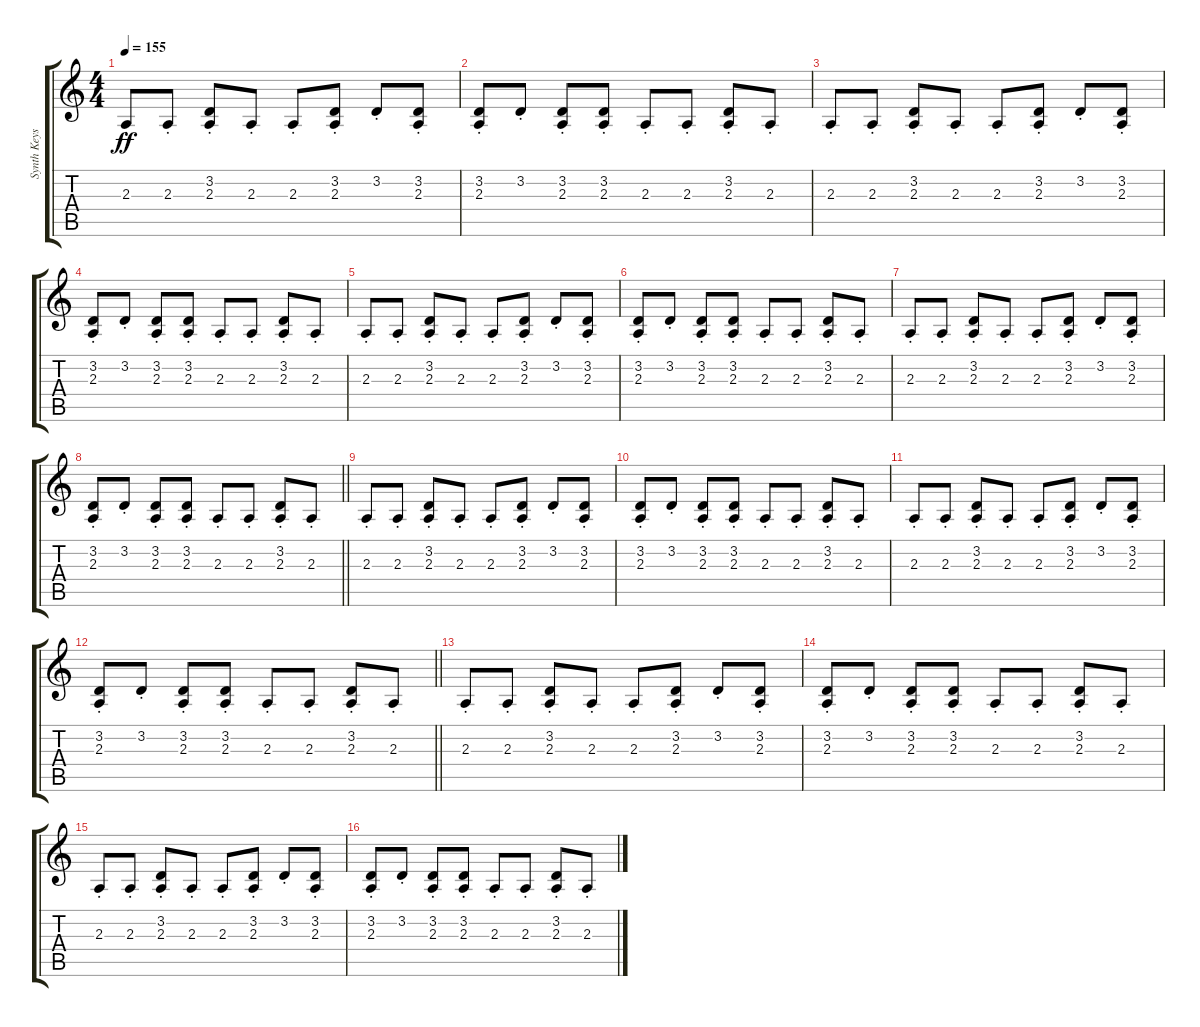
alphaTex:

\track ("Synth Keys" "Synth Keys") {instrument lead2sawtooth}
\staff {score tabs}
\tuning (E4 B3 G3 D3 A2 E2) {hide}
\ts (4 4)
\tempo 155
\clef g2
\ks c
2.3{st}.8{dy ff} 2.3{st}.8 (3.2{st} 2.3{st}).8 2.3{st}.8 2.3{st}.8 (3.2{st} 2.3{st}).8 3.2{st}.8 (3.2{st} 2.3{st}).8 |
(3.2{st} 2.3{st}).8 3.2{st}.8 (3.2{st} 2.3{st}).8 (3.2{st} 2.3{st}).8 2.3{st}.8 2.3{st}.8 (3.2{st} 2.3{st}).8 2.3{st}.8 |
2.3{st}.8 2.3{st}.8 (3.2{st} 2.3{st}).8 2.3{st}.8 2.3{st}.8 (3.2{st} 2.3{st}).8 3.2{st}.8 (3.2{st} 2.3{st}).8 |
(3.2{st} 2.3{st}).8 3.2{st}.8 (3.2{st} 2.3{st}).8 (3.2{st} 2.3{st}).8 2.3{st}.8 2.3{st}.8 (3.2{st} 2.3{st}).8 2.3{st}.8 |
2.3{st}.8 2.3{st}.8 (3.2{st} 2.3{st}).8 2.3{st}.8 2.3{st}.8 (3.2{st} 2.3{st}).8 3.2{st}.8 (3.2{st} 2.3{st}).8 |
(3.2{st} 2.3{st}).8 3.2{st}.8 (3.2{st} 2.3{st}).8 (3.2{st} 2.3{st}).8 2.3{st}.8 2.3{st}.8 (3.2{st} 2.3{st}).8 2.3{st}.8 |
2.3{st}.8 2.3{st}.8 (3.2{st} 2.3{st}).8 2.3{st}.8 2.3{st}.8 (3.2{st} 2.3{st}).8 3.2{st}.8 (3.2{st} 2.3{st}).8 |
\barLineRight lightlight
(3.2{st} 2.3{st}).8 3.2{st}.8 (3.2{st} 2.3{st}).8 (3.2{st} 2.3{st}).8 2.3{st}.8 2.3{st}.8 (3.2{st} 2.3{st}).8 2.3{st}.8 |
2.3{st}.8 2.3{st}.8 (3.2{st} 2.3{st}).8 2.3{st}.8 2.3{st}.8 (3.2{st} 2.3{st}).8 3.2{st}.8 (3.2{st} 2.3{st}).8 |
(3.2{st} 2.3{st}).8 3.2{st}.8 (3.2{st} 2.3{st}).8 (3.2{st} 2.3{st}).8 2.3{st}.8 2.3{st}.8 (3.2{st} 2.3{st}).8 2.3{st}.8 |
2.3{st}.8 2.3{st}.8 (3.2{st} 2.3{st}).8 2.3{st}.8 2.3{st}.8 (3.2{st} 2.3{st}).8 3.2{st}.8 (3.2{st} 2.3{st}).8 |
\barLineRight lightlight
(3.2{st} 2.3{st}).8 3.2{st}.8 (3.2{st} 2.3{st}).8 (3.2{st} 2.3{st}).8 2.3{st}.8 2.3{st}.8 (3.2{st} 2.3{st}).8 2.3{st}.8 |
2.3{st}.8 2.3{st}.8 (3.2{st} 2.3{st}).8 2.3{st}.8 2.3{st}.8 (3.2{st} 2.3{st}).8 3.2{st}.8 (3.2{st} 2.3{st}).8 |
(3.2{st} 2.3{st}).8 3.2{st}.8 (3.2{st} 2.3{st}).8 (3.2{st} 2.3{st}).8 2.3{st}.8 2.3{st}.8 (3.2{st} 2.3{st}).8 2.3{st}.8 |
2.3{st}.8 2.3{st}.8 (3.2{st} 2.3{st}).8 2.3{st}.8 2.3{st}.8 (3.2{st} 2.3{st}).8 3.2{st}.8 (3.2{st} 2.3{st}).8 |
(3.2{st} 2.3{st}).8 3.2{st}.8 (3.2{st} 2.3{st}).8 (3.2{st} 2.3{st}).8 2.3{st}.8 2.3{st}.8 (3.2{st} 2.3{st}).8 2.3{st}.8
